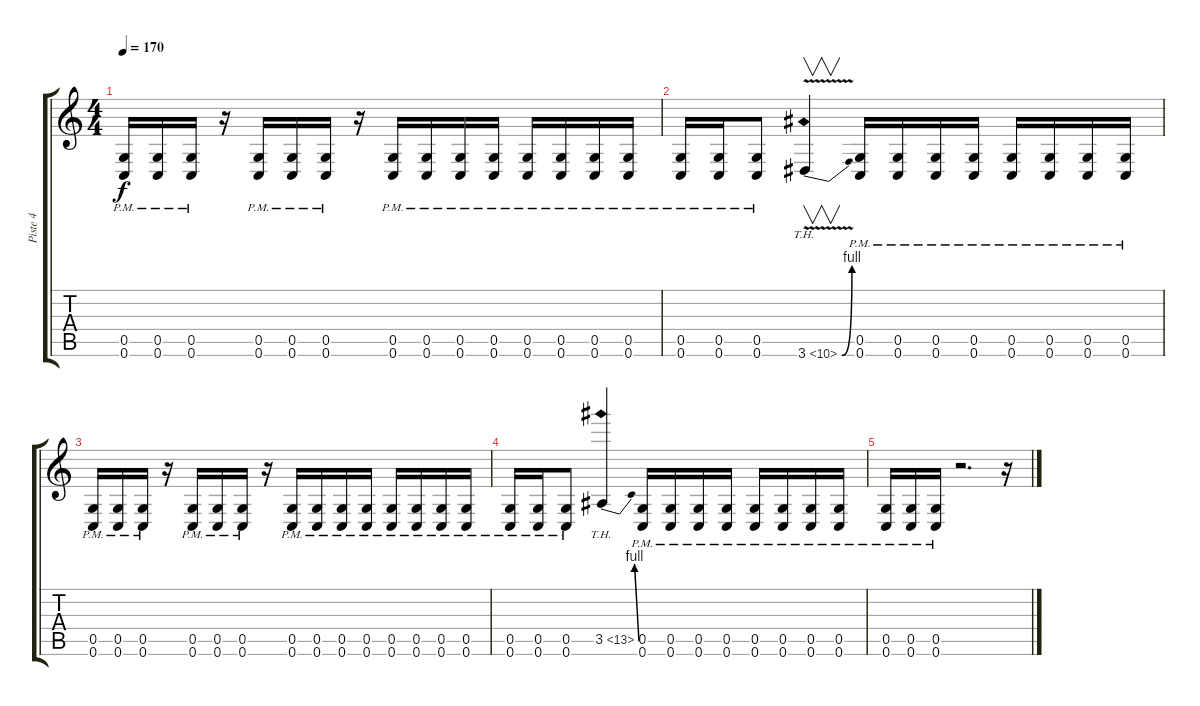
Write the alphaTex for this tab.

\track ("Piste 4" "Piste 4") {instrument distortionguitar}
\staff {score tabs}
\tuning (D4 A3 F3 C3 G2 C2) {hide}
\ts (4 4)
\tempo 170
\clef g2
\ks c
(0.5{pm} 0.6{pm}).16{dy f} (0.5{pm} 0.6{pm}).16 (0.5{pm} 0.6{pm}).16 r.16 (0.5{pm} 0.6{pm}).16 (0.5{pm} 0.6{pm}).16 (0.5{pm} 0.6{pm}).16 r.16 (0.5{pm} 0.6{pm}).16 (0.5{pm} 0.6{pm}).16 (0.5{pm} 0.6{pm}).16 (0.5{pm} 0.6{pm}).16 (0.5{pm} 0.6{pm}).16 (0.5{pm} 0.6{pm}).16 (0.5{pm} 0.6{pm}).16 (0.5{pm} 0.6{pm}).16 |
(0.5{pm} 0.6{pm}).16 (0.5{pm} 0.6{pm}).16 (0.5{pm} 0.6{pm}).8 3.6{be (bend 0 0 60 4) th 7 v}.4{v} (0.5{pm} 0.6{pm}).16 (0.5{pm} 0.6{pm}).16 (0.5{pm} 0.6{pm}).16 (0.5{pm} 0.6{pm}).16 (0.5{pm} 0.6{pm}).16 (0.5{pm} 0.6{pm}).16 (0.5{pm} 0.6{pm}).16 (0.5{pm} 0.6{pm}).16 |
(0.5{pm} 0.6{pm}).16 (0.5{pm} 0.6{pm}).16 (0.5{pm} 0.6{pm}).16 r.16 (0.5{pm} 0.6{pm}).16 (0.5{pm} 0.6{pm}).16 (0.5{pm} 0.6{pm}).16 r.16 (0.5{pm} 0.6{pm}).16 (0.5{pm} 0.6{pm}).16 (0.5{pm} 0.6{pm}).16 (0.5{pm} 0.6{pm}).16 (0.5{pm} 0.6{pm}).16 (0.5{pm} 0.6{pm}).16 (0.5{pm} 0.6{pm}).16 (0.5{pm} 0.6{pm}).16 |
(0.5{pm} 0.6{pm}).16 (0.5{pm} 0.6{pm}).16 (0.5{pm} 0.6{pm}).8 3.5{be (bend 0 0 60 4) th 10}.4 (0.5{pm} 0.6{pm}).16 (0.5{pm} 0.6{pm}).16 (0.5{pm} 0.6{pm}).16 (0.5{pm} 0.6{pm}).16 (0.5{pm} 0.6{pm}).16 (0.5{pm} 0.6{pm}).16 (0.5{pm} 0.6{pm}).16 (0.5{pm} 0.6{pm}).16 |
(0.5{pm} 0.6{pm}).16 (0.5{pm} 0.6{pm}).16 (0.5{pm} 0.6{pm}).16 r.2{d} r.16
